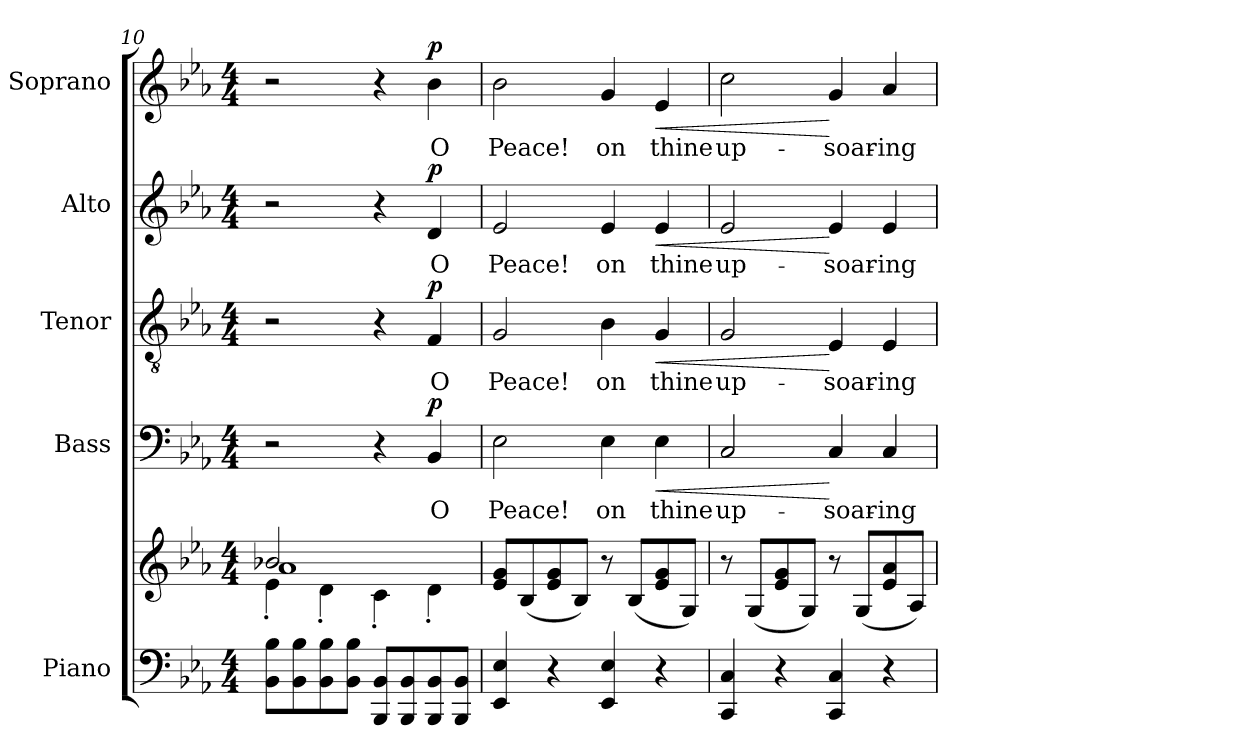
**kern	**kern	**kern	**text	**dynam	**kern	**text	**dynam	**kern	**text	**dynam	**kern	**text	**dynam
*part5	*part5	*part4	*part4	*part4	*part3	*part3	*part3	*part2	*part2	*part2	*part1	*part1	*part1
*staff6	*staff5	*staff4	*staff4	*staff4	*staff3	*staff3	*staff3	*staff2	*staff2	*staff2	*staff1	*staff1	*staff1
*I"Piano	*	*I"Bass	*	*	*I"Tenor	*	*	*I"Alto	*	*	*I"Soprano	*	*
*I'Pno.	*	*I'B.	*	*	*I'T.	*	*	*I'A.	*	*	*I'S.	*	*
*clefF4	*clefG2	*clefF4	*	*	*clefGv2	*	*	*clefG2	*	*	*clefG2	*	*
*	*	*	*	*	*ITrd7c12	*	*	*	*	*	*	*	*
*k[b-e-a-]	*k[b-e-a-]	*k[b-e-a-]	*	*	*k[b-e-a-]	*	*	*k[b-e-a-]	*	*	*k[b-e-a-]	*	*
*E-:	*E-:	*E-:	*	*	*E-:	*	*	*E-:	*	*	*E-:	*	*
*M4/4	*M4/4	*M4/4	*	*	*M4/4	*	*	*M4/4	*	*	*M4/4	*	*
=10	=10	=10	=10	=10	=10	=10	=10	=10	=10	=10	=10	=10	=10
*	*^	*	*	*	*	*	*	*	*	*	*	*	*
*	*	*^	*	*	*	*	*	*	*	*	*	*	*	*
8BB-i\ 8B-iL	2b-Xi/	4e-'i\	1a-i	2r	.	.	2r	.	.	2r	.	.	2r	.	.
8BB-i\ 8B-i	.	.	.	.	.	.	.	.	.	.	.	.	.	.	.
8BB-i\ 8B-i	.	4d'i\	.	.	.	.	.	.	.	.	.	.	.	.	.
8BB-i\ 8B-iJ	.	.	.	.	.	.	.	.	.	.	.	.	.	.	.
8BBB-i/ 8BB-iL	2ryy	4c'i\	.	4r	.	.	4r	.	.	4r	.	.	4r	.	.
8BBB-i/ 8BB-i	.	.	.	.	.	.	.	.	.	.	.	.	.	.	.
!	!	!	!	!	!LO:LY:b:color=#000000	!	!	!	!	!	!	!	!	!	!
!	!	!	!	!	!	!	!	!LO:LY:b:color=#000000	!	!	!	!	!	!	!
!	!	!	!	!	!	!	!	!	!	!	!LO:LY:b:color=#000000	!	!	!	!
!	!	!	!	!	!	!	!	!	!	!	!	!	!	!LO:LY:b:color=#000000	!
8BBB-i/ 8BB-i	.	4d'i\	.	4BB-i/	O	p	4FFi/	O	p	4di/	O	p	4b-i\	O	p
8BBB-i/ 8BB-iJ	.	.	.	.	.	.	.	.	.	.	.	.	.	.	.
*	*v	*v	*v	*	*	*	*	*	*	*	*	*	*	*	*
=11	=11	=11	=11	=11	=11	=11	=11	=11	=11	=11	=11	=11	=11
!	!	!	!LO:LY:b:color=#000000	!	!	!	!	!	!	!	!	!	!
!	!	!	!	!	!	!LO:LY:b:color=#000000	!	!	!	!	!	!	!
!	!	!	!	!	!	!	!	!	!LO:LY:b:color=#000000	!	!	!	!
!	!	!	!	!	!	!	!	!	!	!	!	!LO:LY:b:color=#000000	!
4EE-i/ 4E-i	8e-i/ 8giL	2E-i\	Peace!	.	2GGi/	Peace!	.	2e-i/	Peace!	.	2b-i\	Peace!	.
.	(8B-i/	.	.	.	.	.	.	.	.	.	.	.	.
4r	8e-i/ 8gi	.	.	.	.	.	.	.	.	.	.	.	.
.	8B-i/J)	.	.	.	.	.	.	.	.	.	.	.	.
!	!	!	!LO:LY:b:color=#000000	!	!	!	!	!	!	!	!	!	!
!	!	!	!	!	!	!LO:LY:b:color=#000000	!	!	!	!	!	!	!
!	!	!	!	!	!	!	!	!	!LO:LY:b:color=#000000	!	!	!	!
!	!	!	!	!	!	!	!	!	!	!	!	!LO:LY:b:color=#000000	!
4EE-i/ 4E-i	8r	4E-i\	on	.	4BB-i\	on	.	4e-i/	on	.	4gi/	on	.
.	(8B-i/L	.	.	.	.	.	.	.	.	.	.	.	.
!	!	!	!LO:LY:b:color=#000000	!LO:HP:b	!	!	!	!	!	!	!	!	!
!	!	!	!	!	!	!LO:LY:b:color=#000000	!LO:HP:b	!	!	!	!	!	!
!	!	!	!	!	!	!	!	!	!LO:LY:b:color=#000000	!LO:HP:b	!	!	!
!	!	!	!	!	!	!	!	!	!	!	!	!LO:LY:b:color=#000000	!LO:HP:b
4r	8e-i/ 8gi	4E-i\	thine	<	4GGi/	thine	<	4e-i/	thine	<	4e-i/	thine	<
.	8Gi/J)	.	.	.	.	.	.	.	.	.	.	.	.
=12	=12	=12	=12	=12	=12	=12	=12	=12	=12	=12	=12	=12	=12
!	!	!	!LO:LY:b:color=#000000	!	!	!	!	!	!	!	!	!	!
!	!	!	!	!	!	!LO:LY:b:color=#000000	!	!	!	!	!	!	!
!	!	!	!	!	!	!	!	!	!LO:LY:b:color=#000000	!	!	!	!
!	!	!	!	!	!	!	!	!	!	!	!	!LO:LY:b:color=#000000	!
4CCi/ 4Ci	8r	2Ci/	up-	.	2GGi/	up-	.	2e-i/	up-	.	2cci\	up-	.
.	(8Gi/L	.	.	.	.	.	.	.	.	.	.	.	.
4r	8e-i/ 8gi	.	.	.	.	.	.	.	.	.	.	.	.
.	8Gi/J)	.	.	.	.	.	.	.	.	.	.	.	.
!	!	!	!LO:LY:b:color=#000000	!	!	!	!	!	!	!	!	!	!
!	!	!	!	!	!	!LO:LY:b:color=#000000	!	!	!	!	!	!	!
!	!	!	!	!	!	!	!	!	!LO:LY:b:color=#000000	!	!	!	!
!	!	!	!	!	!	!	!	!	!	!	!	!LO:LY:b:color=#000000	!
4CCi/ 4Ci	8r	4Ci/	-soar-	[	4EE-i/	-soar-	[	4e-i/	-soar-	[	4gi/	-soar-	[
.	(8Gi/L	.	.	.	.	.	.	.	.	.	.	.	.
!	!	!	!LO:LY:b:color=#000000	!	!	!	!	!	!	!	!	!	!
!	!	!	!	!	!	!LO:LY:b:color=#000000	!	!	!	!	!	!	!
!	!	!	!	!	!	!	!	!	!LO:LY:b:color=#000000	!	!	!	!
!	!	!	!	!	!	!	!	!	!	!	!	!LO:LY:b:color=#000000	!
4r	8e-i/ 8a-i	4Ci/	-ing	.	4EE-i/	-ing	.	4e-i/	-ing	.	4a-i/	-ing	.
.	8A-i/J)	.	.	.	.	.	.	.	.	.	.	.	.
=	=	=	=	=	=	=	=	=	=	=	=	=	=
*-	*-	*-	*-	*-	*-	*-	*-	*-	*-	*-	*-	*-	*-
